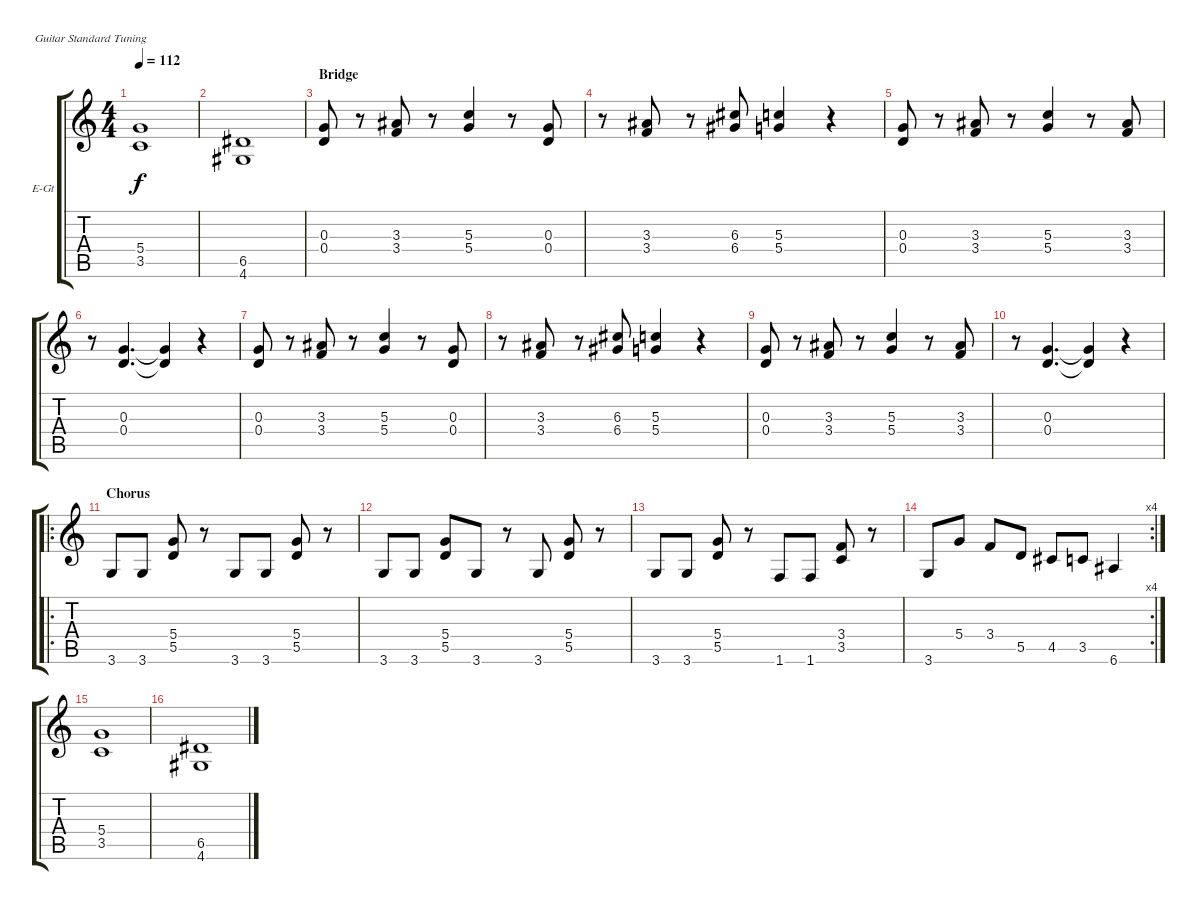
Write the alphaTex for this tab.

\defaultSystemsLayout 4
\bracketExtendMode groupsimilarinstruments
\firstSystemTrackNameOrientation horizontal
\otherSystemsTrackNameOrientation horizontal
\track ("Distortion Guitar" "E-Gt") {instrument distortionguitar}
\staff {score tabs}
\tuning (E4 B3 G3 D3 A2 E2)
\ts (4 4)
\tempo 112
\clef g2
\ks c
(3.5 5.4).1{dy f} |
(4.6 6.5).1 |
\section ("" "Bridge")
(0.4 0.3).8 r.8 (3.3 3.4).8 r.8 (5.3 5.4).4 r.8 (0.4 0.3).8 |
r.8 (3.3 3.4).8 r.8 (6.3 6.4).8 (5.3 5.4).4 r.4 |
(0.4 0.3).8 r.8 (3.3 3.4).8 r.8 (5.3 5.4).4 r.8 (3.3 3.4).8 |
r.8 (0.4 0.3).4{d} (0.4{t} 0.3{t}).4 r.4 |
(0.4 0.3).8 r.8 (3.3 3.4).8 r.8 (5.3 5.4).4 r.8 (0.4 0.3).8 |
r.8 (3.3 3.4).8 r.8 (6.3 6.4).8 (5.3 5.4).4 r.4 |
(0.4 0.3).8 r.8 (3.3 3.4).8 r.8 (5.3 5.4).4 r.8 (3.3 3.4).8 |
r.8 (0.4 0.3).4{d} (0.4{t} 0.3{t}).4 r.4 |
\ro
\section ("" "Chorus")
3.6.8 3.6.8 (5.5 5.4).8 r.8 3.6.8 3.6.8 (5.5 5.4).8 r.8 |
3.6.8 3.6.8 (5.5 5.4).8 3.6.8 r.8 3.6.8 (5.5 5.4).8 r.8 |
3.6.8 3.6.8 (5.5 5.4).8 r.8 1.6.8 1.6.8 (3.5 3.4).8 r.8 |
\rc 4
3.6.8 5.4.8 3.4.8 5.5.8 4.5.8 3.5.8 6.6.4 |
(3.5 5.4).1 |
(4.6 6.5).1
